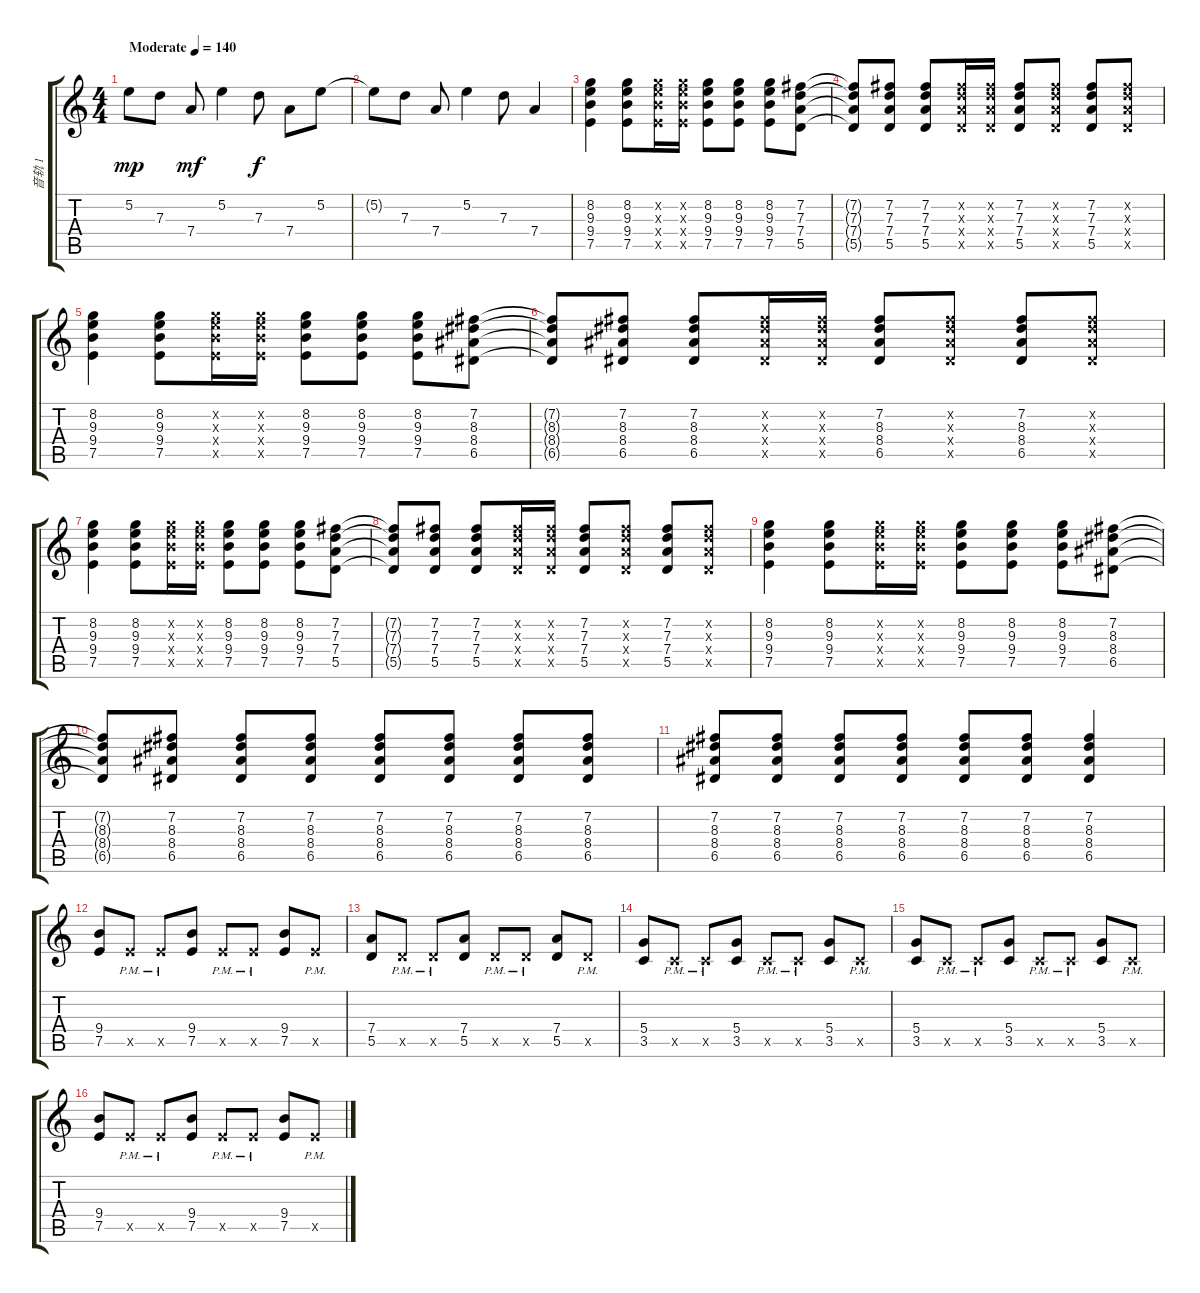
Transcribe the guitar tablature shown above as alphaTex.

\track ("音轨 1" "音轨 1") {instrument acousticguitarnylon}
\staff {score tabs}
\tuning (E4 B3 G3 D3 A2 E2) {hide}
\ts (4 4)
\tempo (140 "Moderate")
\clef g2
\ks c
5.2.8{dy mp instrument acousticguitarnylon} 7.3.8 7.4.8{dy mf} 5.2.4 7.3.8{dy f} 7.4.8 5.2.8 |
5.2{t}.8 7.3.8 7.4.8 5.2.4 7.3.8 7.4.4 |
(8.2 9.3 9.4 7.5).4 (8.2 9.3 9.4 7.5).8 (8.2{x} 9.3{x} 9.4{x} 7.5{x}).16 (8.2{x} 9.3{x} 9.4{x} 7.5{x}).16 (8.2 9.3 9.4 7.5).8 (8.2 9.3 9.4 7.5).8 (8.2 9.3 9.4 7.5).8 (7.2 7.3 7.4 5.5).8 |
(7.2{t} 7.3{t} 7.4{t} 5.5{t}).8 (7.2 7.3 7.4 5.5).8 (7.2 7.3 7.4 5.5).8 (7.2{x} 7.3{x} 7.4{x} 5.5{x}).16 (7.2{x} 7.3{x} 7.4{x} 5.5{x}).16 (7.2 7.3 7.4 5.5).8 (7.2{x} 7.3{x} 7.4{x} 5.5{x}).8 (7.2 7.3 7.4 5.5).8 (7.2{x} 7.3{x} 7.4{x} 5.5{x}).8 |
(8.2 9.3 9.4 7.5).4 (8.2 9.3 9.4 7.5).8 (8.2{x} 9.3{x} 9.4{x} 7.5{x}).16 (8.2{x} 9.3{x} 9.4{x} 7.5{x}).16 (8.2 9.3 9.4 7.5).8 (8.2 9.3 9.4 7.5).8 (8.2 9.3 9.4 7.5).8 (7.2 8.3 8.4 6.5).8 |
(7.2{t} 8.3{t} 8.4{t} 6.5{t}).8 (7.2 8.3 8.4 6.5).8 (7.2 8.3 8.4 6.5).8 (7.2{x} 8.3{x} 8.4{x} 6.5{x}).16 (7.2{x} 8.3{x} 8.4{x} 6.5{x}).16 (7.2 8.3 8.4 6.5).8 (7.2{x} 8.3{x} 8.4{x} 6.5{x}).8 (7.2 8.3 8.4 6.5).8 (7.2{x} 8.3{x} 8.4{x} 6.5{x}).8 |
(8.2 9.3 9.4 7.5).4 (8.2 9.3 9.4 7.5).8 (8.2{x} 9.3{x} 9.4{x} 7.5{x}).16 (8.2{x} 9.3{x} 9.4{x} 7.5{x}).16 (8.2 9.3 9.4 7.5).8 (8.2 9.3 9.4 7.5).8 (8.2 9.3 9.4 7.5).8 (7.2 7.3 7.4 5.5).8 |
(7.2{t} 7.3{t} 7.4{t} 5.5{t}).8 (7.2 7.3 7.4 5.5).8 (7.2 7.3 7.4 5.5).8 (7.2{x} 7.3{x} 7.4{x} 5.5{x}).16 (7.2{x} 7.3{x} 7.4{x} 5.5{x}).16 (7.2 7.3 7.4 5.5).8 (7.2{x} 7.3{x} 7.4{x} 5.5{x}).8 (7.2 7.3 7.4 5.5).8 (7.2{x} 7.3{x} 7.4{x} 5.5{x}).8 |
(8.2 9.3 9.4 7.5).4 (8.2 9.3 9.4 7.5).8 (8.2{x} 9.3{x} 9.4{x} 7.5{x}).16 (8.2{x} 9.3{x} 9.4{x} 7.5{x}).16 (8.2 9.3 9.4 7.5).8 (8.2 9.3 9.4 7.5).8 (8.2 9.3 9.4 7.5).8 (7.2 8.3 8.4 6.5).8 |
(7.2{t} 8.3{t} 8.4{t} 6.5{t}).8 (7.2 8.3 8.4 6.5).8 (7.2 8.3 8.4 6.5).8 (7.2 8.3 8.4 6.5).8 (7.2 8.3 8.4 6.5).8 (7.2 8.3 8.4 6.5).8 (7.2 8.3 8.4 6.5).8 (7.2 8.3 8.4 6.5).8 |
(7.2 8.3 8.4 6.5).8 (7.2 8.3 8.4 6.5).8 (7.2 8.3 8.4 6.5).8 (7.2 8.3 8.4 6.5).8 (7.2 8.3 8.4 6.5).8 (7.2 8.3 8.4 6.5).8 (7.2 8.3 8.4 6.5).4 |
(9.4 7.5).8 7.5{pm x}.8 7.5{pm x}.8 (9.4 7.5).8 7.5{pm x}.8 7.5{pm x}.8 (9.4 7.5).8 7.5{pm x}.8 |
(7.4 5.5).8 5.5{pm x}.8 5.5{pm x}.8 (7.4 5.5).8 5.5{pm x}.8 5.5{pm x}.8 (7.4 5.5).8 5.5{pm x}.8 |
(5.4 3.5).8 3.5{pm x}.8 3.5{pm x}.8 (5.4 3.5).8 3.5{pm x}.8 3.5{pm x}.8 (5.4 3.5).8 3.5{pm x}.8 |
(5.4 3.5).8 3.5{pm x}.8 3.5{pm x}.8 (5.4 3.5).8 3.5{pm x}.8 3.5{pm x}.8 (5.4 3.5).8 3.5{pm x}.8 |
(9.4 7.5).8 7.5{pm x}.8 7.5{pm x}.8 (9.4 7.5).8 7.5{pm x}.8 7.5{pm x}.8 (9.4 7.5).8 7.5{pm x}.8
